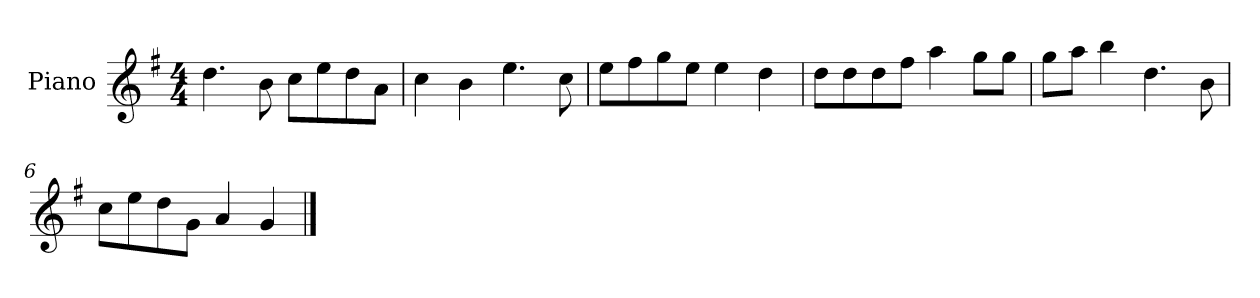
**kern
*part1
*staff1
*I"Piano
*I'P-no
*clefG2
*k[f#]
*M4/4
*MM90
=1
4.dd\
8b\
8cc\L
8ee\
8dd\
8a\J
=2
4cc\
4b\
4.ee\
8cc\
=3
8ee\L
8ff#\
8gg\
8ee\J
4ee\
4dd\
=4
8dd\L
8dd\
8dd\
8ff#\J
4aa\
8gg\L
8gg\J
=5
8gg\L
8aa\J
4bb\
4.dd\
8b\
=6
8cc\L
8ee\
8dd\
8g\J
4a/
4g/
==
*-
